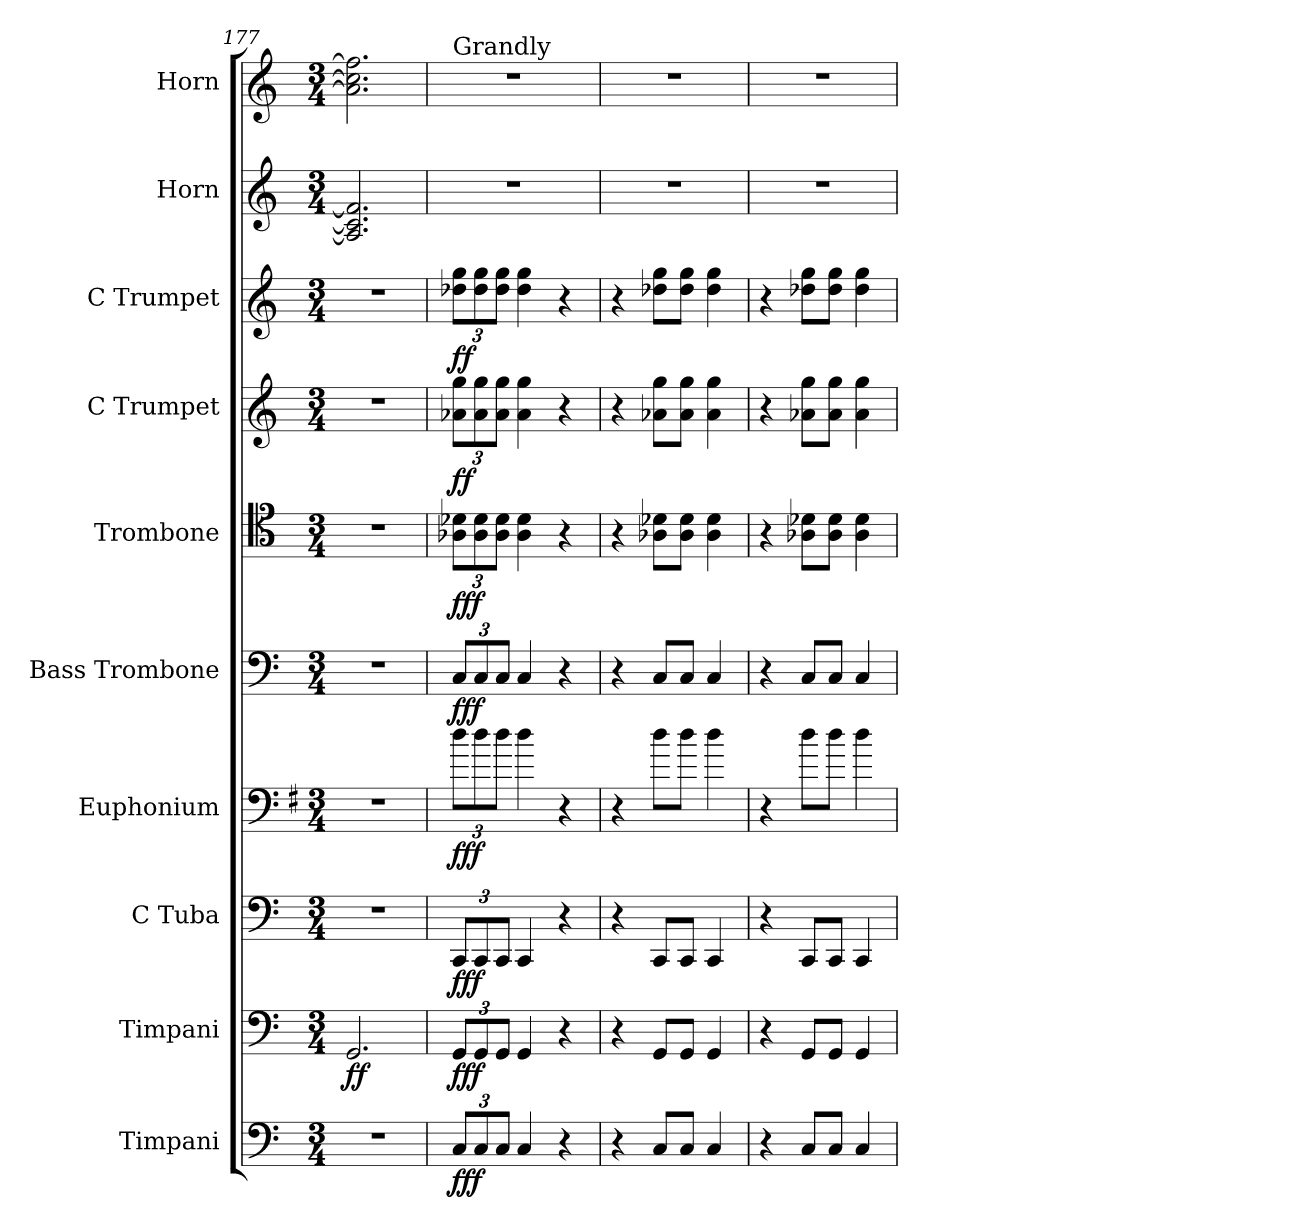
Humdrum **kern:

**kern	**dynam	**kern	**dynam	**kern	**dynam	**kern	**dynam	**kern	**dynam	**kern	**dynam	**kern	**dynam	**kern	**dynam	**kern	**kern
*part10	*part10	*part9	*part9	*part8	*part8	*part7	*part7	*part6	*part6	*part5	*part5	*part4	*part4	*part3	*part3	*part2	*part1
*staff10	*staff10	*staff9	*staff9	*staff8	*staff8	*staff7	*staff7	*staff6	*staff6	*staff5	*staff5	*staff4	*staff4	*staff3	*staff3	*staff2	*staff1
*I"Timpani	*	*I"Timpani	*	*I"C Tuba	*	*I"Euphonium	*	*I"Bass Trombone	*	*I"Trombone	*	*I"C Trumpet	*	*I"C Trumpet	*	*I"Horn	*I"Horn
*I'Timp.	*	*I'Timp.	*	*I'C Tu.	*	*I'Eu.	*	*I'B. Trb.	*	*I'Trb.	*	*I'C Tpt.	*	*I'C Tpt.	*	*I'Hn.	*I'Hn.
*clefF4	*	*clefF4	*	*clefF4	*	*clefF4	*	*clefF4	*	*clefC4	*	*clefG2	*	*clefG2	*	*clefG2	*clefG2
*	*	*	*	*	*	*ITrd4c7	*	*	*	*	*	*	*	*	*	*ITrd4c7	*ITrd4c7
*k[]	*	*k[]	*	*k[]	*	*k[]	*	*k[]	*	*k[]	*	*k[]	*	*k[]	*	*k[b-]	*k[b-]
*C:	*	*C:	*	*C:	*	*C:	*	*C:	*	*C:	*	*C:	*	*C:	*	*F:	*F:
*M3/4	*	*M3/4	*	*M3/4	*	*M3/4	*	*M3/4	*	*M3/4	*	*M3/4	*	*M3/4	*	*M3/4	*M3/4
=177	=177	=177	=177	=177	=177	=177	=177	=177	=177	=177	=177	=177	=177	=177	=177	=177	=177
!	!	!	!LO:DY:b	!	!	!	!	!	!	!	!	!	!	!	!	!	!
2.r	.	2.GG/	ff	2.r	.	2.r	.	2.r	.	2.r	.	2.r	.	2.r	.	2.D#/] 2.F#/] 2.B/]	2.d#\] 2.f#\] 2.b\]
=178	=178	=178	=178	=178	=178	=178	=178	=178	=178	=178	=178	=178	=178	=178	=178	=178	=178
*Xbrackettup	*	*Xbrackettup	*	*Xbrackettup	*	*Xbrackettup	*	*Xbrackettup	*	*Xbrackettup	*	*Xbrackettup	*	*Xbrackettup	*	*	*
!	!	!	!	!	!	!	!	!	!	!	!	!	!	!	!	!	!LO:TX:a:t=Grandly
!	!LO:DY:b	!	!LO:DY:b	!	!LO:DY:b	!	!LO:DY:b	!	!LO:DY:b	!	!LO:DY:b	!	!LO:DY:b	!	!LO:DY:b	!	!
12C/L	fff	12GG/L	fff	12CC/L	fff	12g\L	fff	12C/L	fff	12A-X\ 12d-X\L	fff	12a-X\ 12gg\L	ff	12dd-X\ 12gg\L	ff	2.r	2.r
12C/	.	12GG/	.	12CC/	.	12g\	.	12C/	.	12A-\ 12d-\	.	12a-\ 12gg\	.	12dd-\ 12gg\	.	.	.
12C/J	.	12GG/J	.	12CC/J	.	12g\J	.	12C/J	.	12A-\ 12d-\J	.	12a-\ 12gg\J	.	12dd-\ 12gg\J	.	.	.
4C/	.	4GG/	.	4CC/	.	4g\	.	4C/	.	4A-\ 4d-\	.	4a-\ 4gg\	.	4dd-\ 4gg\	.	.	.
4r	.	4r	.	4r	.	4r	.	4r	.	4r	.	4r	.	4r	.	.	.
=179	=179	=179	=179	=179	=179	=179	=179	=179	=179	=179	=179	=179	=179	=179	=179	=179	=179
4r	.	4r	.	4r	.	4r	.	4r	.	4r	.	4r	.	4r	.	2.r	2.r
8C/L	.	8GG/L	.	8CC/L	.	8g\L	.	8C/L	.	8A-X\ 8d-X\L	.	8a-X\ 8gg\L	.	8dd-X\ 8gg\L	.	.	.
8C/J	.	8GG/J	.	8CC/J	.	8g\J	.	8C/J	.	8A-\ 8d-\J	.	8a-\ 8gg\J	.	8dd-\ 8gg\J	.	.	.
4C/	.	4GG/	.	4CC/	.	4g\	.	4C/	.	4A-\ 4d-\	.	4a-\ 4gg\	.	4dd-\ 4gg\	.	.	.
=180	=180	=180	=180	=180	=180	=180	=180	=180	=180	=180	=180	=180	=180	=180	=180	=180	=180
4r	.	4r	.	4r	.	4r	.	4r	.	4r	.	4r	.	4r	.	2.r	2.r
8C/L	.	8GG/L	.	8CC/L	.	8g\L	.	8C/L	.	8A-X\ 8d-X\L	.	8a-X\ 8gg\L	.	8dd-X\ 8gg\L	.	.	.
8C/J	.	8GG/J	.	8CC/J	.	8g\J	.	8C/J	.	8A-\ 8d-\J	.	8a-\ 8gg\J	.	8dd-\ 8gg\J	.	.	.
4C/	.	4GG/	.	4CC/	.	4g\	.	4C/	.	4A-\ 4d-\	.	4a-\ 4gg\	.	4dd-\ 4gg\	.	.	.
=	=	=	=	=	=	=	=	=	=	=	=	=	=	=	=	=	=
*-	*-	*-	*-	*-	*-	*-	*-	*-	*-	*-	*-	*-	*-	*-	*-	*-	*-
